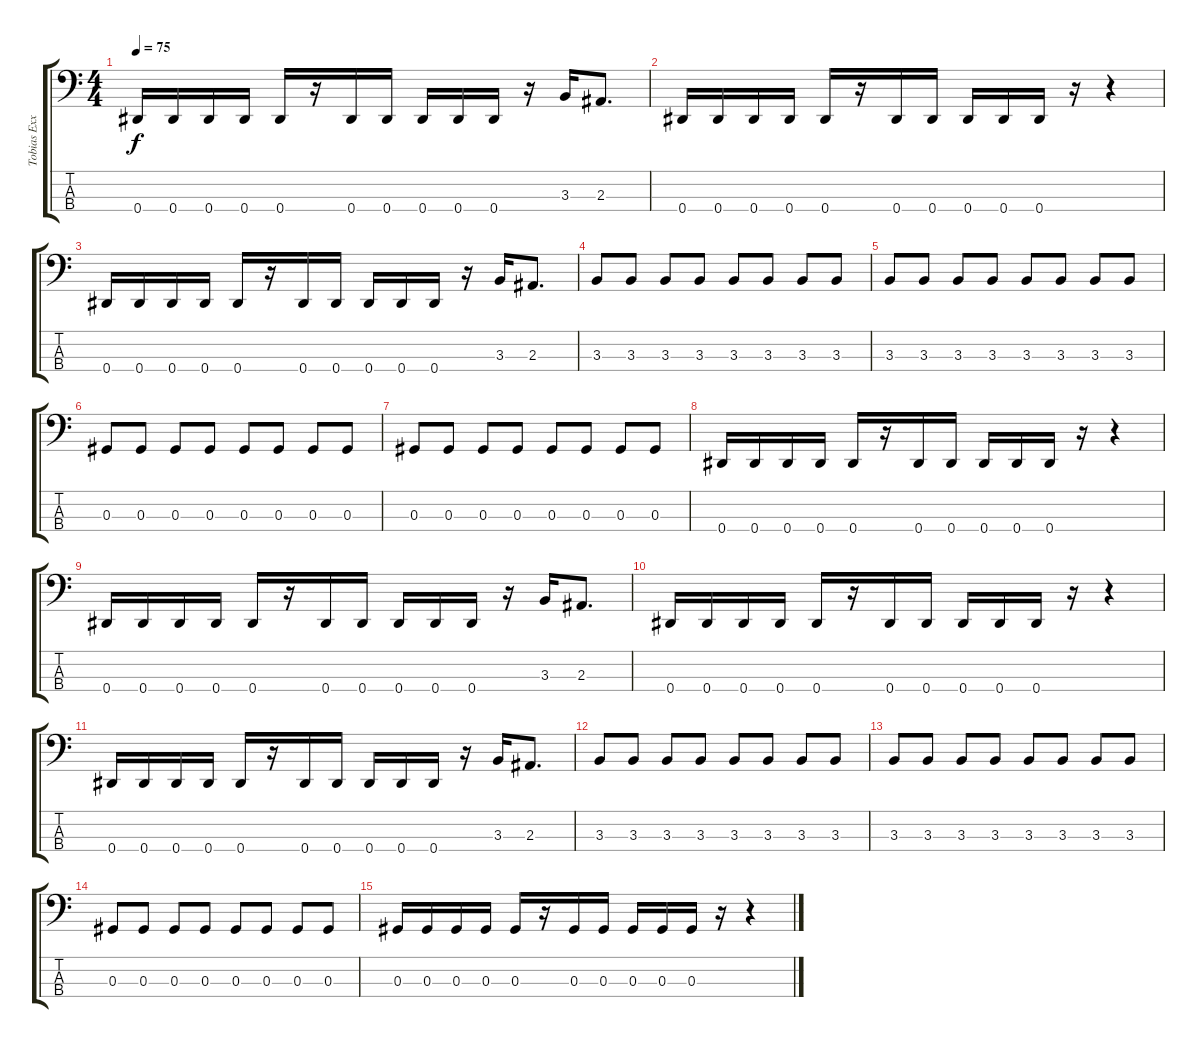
\track ("Tobias Exxel" "Tobias Exx") {instrument electricbassfinger}
\staff {score tabs}
\tuning (Gb2 Db2 Ab1 Eb1) {hide}
\ts (4 4)
\tempo 75
\clef f4
\ks c
0.4.16{dy f} 0.4.16 0.4.16 0.4.16 0.4.16 r.16 0.4.16 0.4.16 0.4.16 0.4.16 0.4.16 r.16 3.3.16 2.3.8{d} |
0.4.16 0.4.16 0.4.16 0.4.16 0.4.16 r.16 0.4.16 0.4.16 0.4.16 0.4.16 0.4.16 r.16 r.4 |
0.4.16 0.4.16 0.4.16 0.4.16 0.4.16 r.16 0.4.16 0.4.16 0.4.16 0.4.16 0.4.16 r.16 3.3.16 2.3.8{d} |
3.3.8 3.3.8 3.3.8 3.3.8 3.3.8 3.3.8 3.3.8 3.3.8 |
3.3.8 3.3.8 3.3.8 3.3.8 3.3.8 3.3.8 3.3.8 3.3.8 |
0.3.8 0.3.8 0.3.8 0.3.8 0.3.8 0.3.8 0.3.8 0.3.8 |
0.3.8 0.3.8 0.3.8 0.3.8 0.3.8 0.3.8 0.3.8 0.3.8 |
0.4.16 0.4.16 0.4.16 0.4.16 0.4.16 r.16 0.4.16 0.4.16 0.4.16 0.4.16 0.4.16 r.16 r.4 |
0.4.16 0.4.16 0.4.16 0.4.16 0.4.16 r.16 0.4.16 0.4.16 0.4.16 0.4.16 0.4.16 r.16 3.3.16 2.3.8{d} |
0.4.16 0.4.16 0.4.16 0.4.16 0.4.16 r.16 0.4.16 0.4.16 0.4.16 0.4.16 0.4.16 r.16 r.4 |
0.4.16 0.4.16 0.4.16 0.4.16 0.4.16 r.16 0.4.16 0.4.16 0.4.16 0.4.16 0.4.16 r.16 3.3.16 2.3.8{d} |
3.3.8 3.3.8 3.3.8 3.3.8 3.3.8 3.3.8 3.3.8 3.3.8 |
3.3.8 3.3.8 3.3.8 3.3.8 3.3.8 3.3.8 3.3.8 3.3.8 |
0.3.8 0.3.8 0.3.8 0.3.8 0.3.8 0.3.8 0.3.8 0.3.8 |
0.3.16 0.3.16 0.3.16 0.3.16 0.3.16 r.16 0.3.16 0.3.16 0.3.16 0.3.16 0.3.16 r.16 r.4
